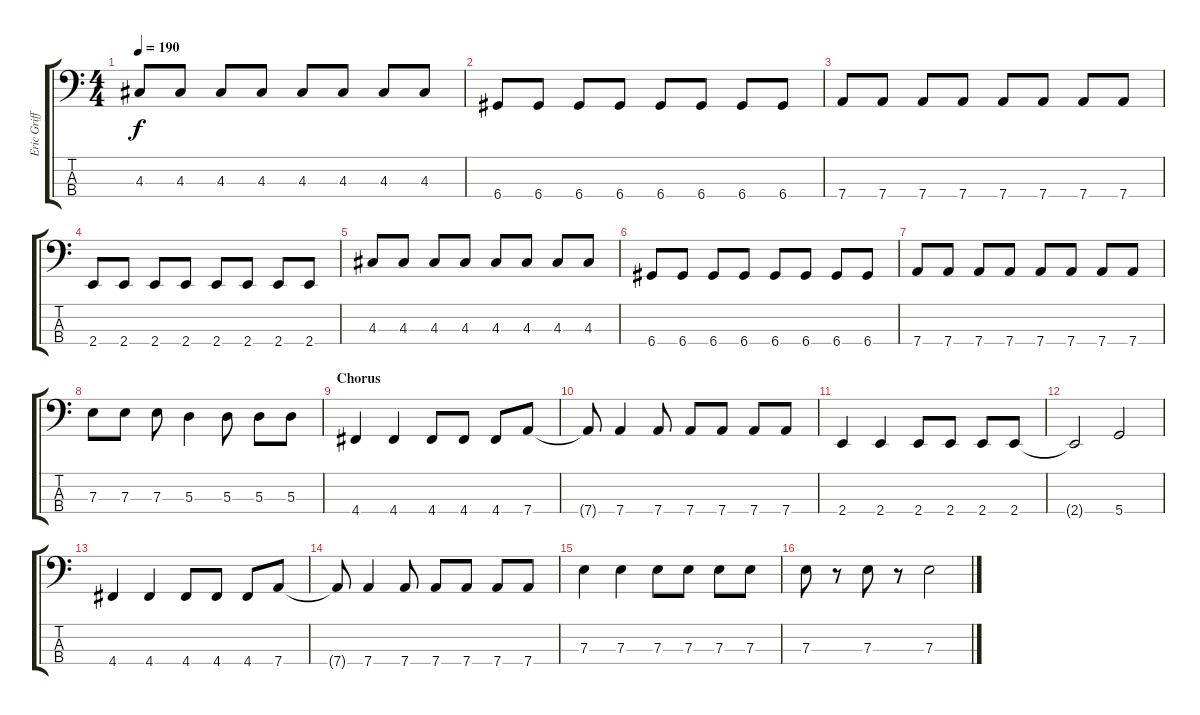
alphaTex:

\track ("Eric Griffin" "Eric Griff") {instrument electricbasspick}
\staff {score tabs}
\tuning (G2 D2 A1 D1) {hide}
\ts (4 4)
\tempo 190
\clef f4
\ks c
4.3.8{dy f} 4.3.8 4.3.8 4.3.8 4.3.8 4.3.8 4.3.8 4.3.8 |
6.4.8 6.4.8 6.4.8 6.4.8 6.4.8 6.4.8 6.4.8 6.4.8 |
7.4.8 7.4.8 7.4.8 7.4.8 7.4.8 7.4.8 7.4.8 7.4.8 |
2.4.8 2.4.8 2.4.8 2.4.8 2.4.8 2.4.8 2.4.8 2.4.8 |
4.3.8 4.3.8 4.3.8 4.3.8 4.3.8 4.3.8 4.3.8 4.3.8 |
6.4.8 6.4.8 6.4.8 6.4.8 6.4.8 6.4.8 6.4.8 6.4.8 |
7.4.8 7.4.8 7.4.8 7.4.8 7.4.8 7.4.8 7.4.8 7.4.8 |
7.3.8 7.3.8 7.3.8 5.3.4 5.3.8 5.3.8 5.3.8 |
\section ("" "Chorus")
4.4.4 4.4.4 4.4.8 4.4.8 4.4.8 7.4.8 |
7.4{t}.8 7.4.4 7.4.8 7.4.8 7.4.8 7.4.8 7.4.8 |
2.4.4 2.4.4 2.4.8 2.4.8 2.4.8 2.4.8 |
2.4{t}.2 5.4.2 |
4.4.4 4.4.4 4.4.8 4.4.8 4.4.8 7.4.8 |
7.4{t}.8 7.4.4 7.4.8 7.4.8 7.4.8 7.4.8 7.4.8 |
7.3.4 7.3.4 7.3.8 7.3.8 7.3.8 7.3.8 |
7.3.8 r.8 7.3.8 r.8 7.3.2
